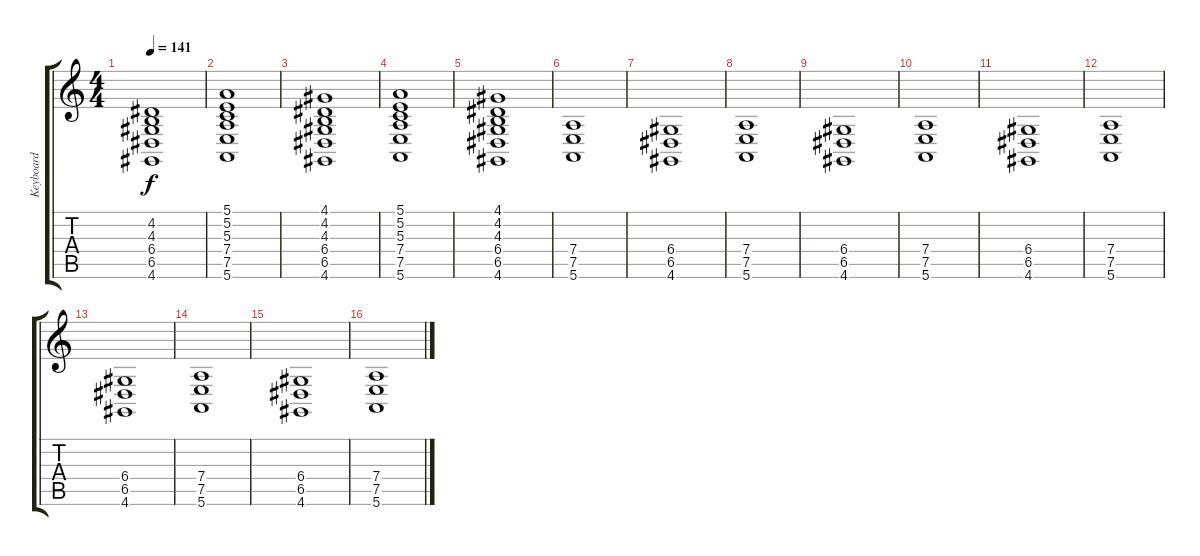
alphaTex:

\track ("Keyboard" "Keyboard") {instrument choiraahs}
\staff {score tabs}
\tuning (E4 B3 G3 D3 A2 E2) {hide}
\ts (4 4)
\tempo 141
\clef g2
\ks c
(4.2 4.3 6.4 6.5 4.6).1{dy f} |
(5.1 5.2 5.3 7.4 7.5 5.6).1 |
(4.1 4.2 4.3 6.4 6.5 4.6).1 |
(5.1 5.2 5.3 7.4 7.5 5.6).1 |
(4.1 4.2 4.3 6.4 6.5 4.6).1 |
(7.4 7.5 5.6).1{volume 10 instrument choiraahs} |
(6.4 6.5 4.6).1 |
(7.4 7.5 5.6).1 |
(6.4 6.5 4.6).1 |
(7.4 7.5 5.6).1 |
(6.4 6.5 4.6).1 |
(7.4 7.5 5.6).1 |
(6.4 6.5 4.6).1 |
(7.4 7.5 5.6).1 |
(6.4 6.5 4.6).1 |
(7.4 7.5 5.6).1
